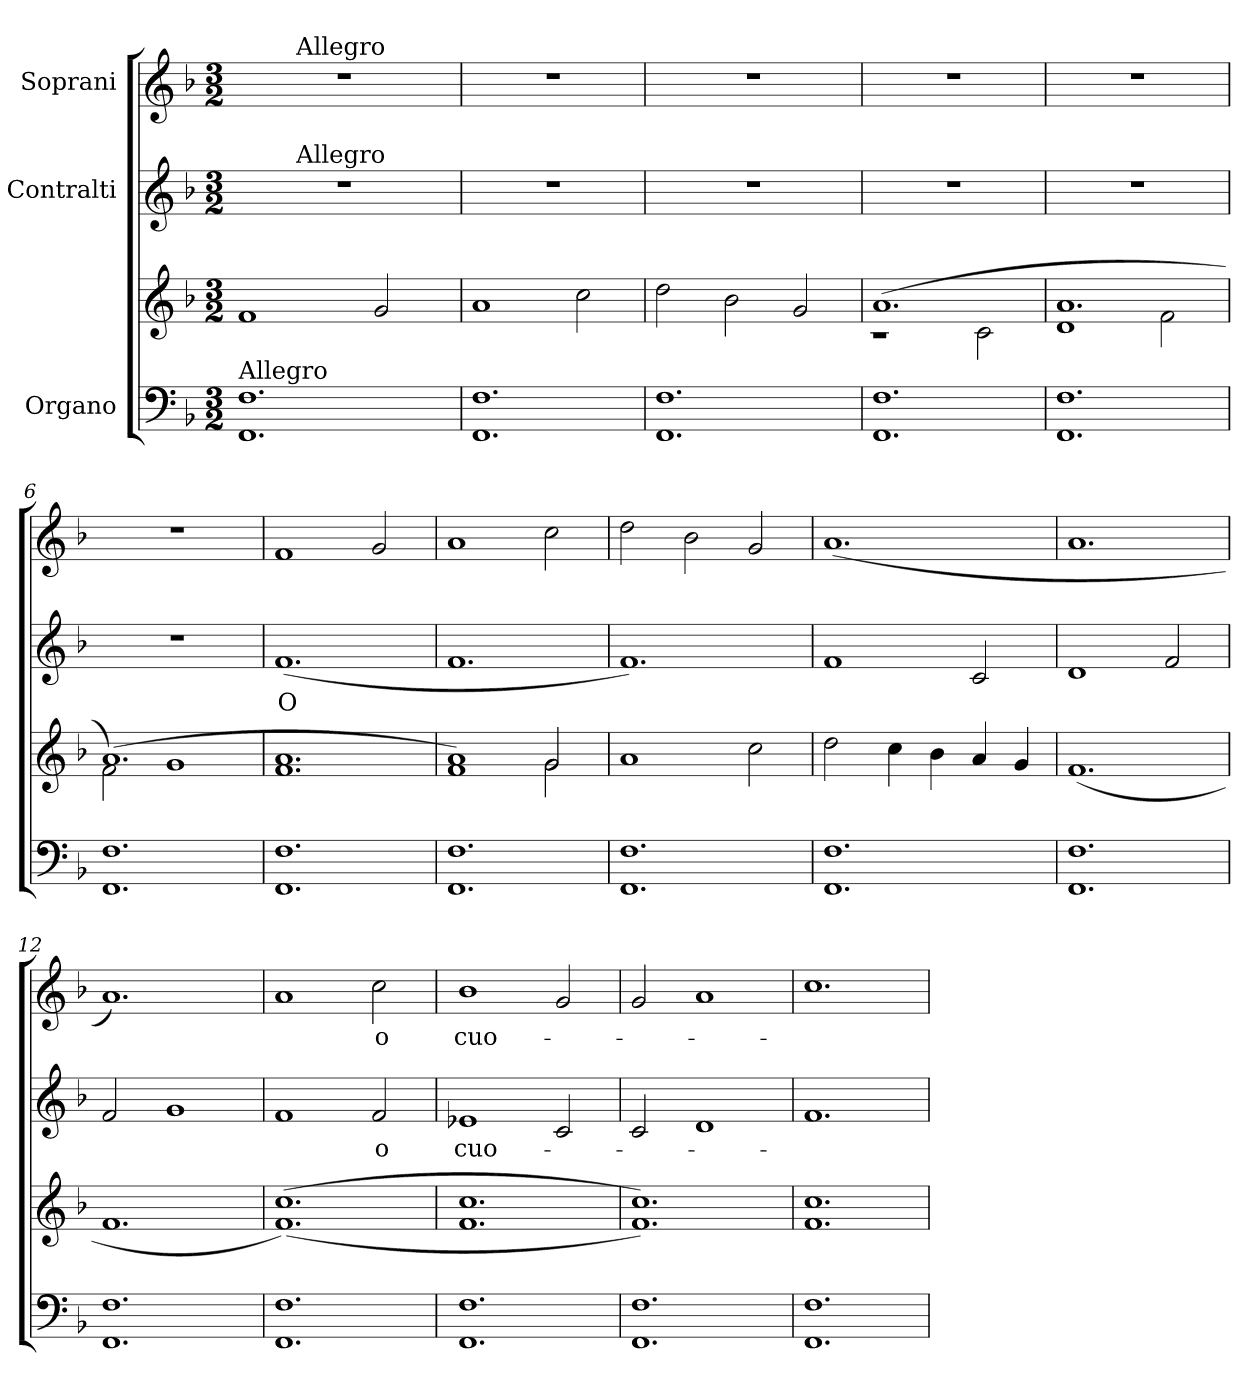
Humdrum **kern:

**kern	**kern	**kern	**text	**kern	**text
*part3	*part3	*part2	*part2	*part1	*part1
*staff4	*staff3	*staff2	*staff2	*staff1	*staff1
*I"Organo	*	*I"Contralti	*	*I"Soprani	*
*clefF4	*clefG2	*clefG2	*	*clefG2	*
*k[b-]	*k[b-]	*k[b-]	*	*k[b-]	*
*F:	*F:	*F:	*	*F:	*
*M3/2	*M3/2	*M3/2	*	*M3/2	*
=1	=1	=1	=1	=1	=1
!LO:TX:a:t=Allegro	!	!	!	!	!
!	!	!LO:N:vis=1	!	!LO:N:vis=1	!
*	*	*^	*	*^	*
1.FF 1.F	1f	1.r	4.ryy	.	1.r	4.ryy	.
!	!	!	!	!	!	!LO:TX:a:t=Allegro	!
!	!	!	!LO:TX:a:t=Allegro	!	!	!	!
.	.	.	1ryy	.	.	1ryy	.
.	2g/	.	.	.	.	.	.
.	.	.	8ryy	.	.	8ryy	.
=2	=2	=2	=2	=2	=2	=2	=2
!	!	!LO:N:vis=1	!	!	!LO:N:vis=1	!	!
*	*	*v	*v	*	*	*	*
*	*	*	*	*v	*v	*
1.FF 1.F	1a	1.r	.	1.r	.
.	2cc\	.	.	.	.
=3	=3	=3	=3	=3	=3
!	!	!LO:N:vis=1	!	!LO:N:vis=1	!
1.FF 1.F	2dd\	1.r	.	1.r	.
.	2b-\	.	.	.	.
.	2g/	.	.	.	.
=4	=4	=4	=4	=4	=4
*	*^	*	*	*	*
!	!	!	!LO:N:vis=1	!	!LO:N:vis=1	!
1.FF 1.F	(>1.a	1rc	1.r	.	1.r	.
.	.	2c\	.	.	.	.
=5	=5	=5	=5	=5	=5	=5
!	!	!	!LO:N:vis=1	!	!LO:N:vis=1	!
1.FF 1.F	1.a	1d	1.r	.	1.r	.
.	.	2f\	.	.	.	.
=6	=6	=6	=6	=6	=6	=6
!	!	!	!LO:N:vis=1	!	!LO:N:vis=1	!
1.FF 1.F	(>1.a)	2f\	1.r	.	1.r	.
.	.	1g	.	.	.	.
=7	=7	=7	=7	=7	=7	=7
!	!	!	!	!LO:LY:b	!	!
*	*v	*v	*	*	*	*
1.FF 1.F	1.f 1.a	(<1.f	O	1f<	.
.	.	.	.	2g/	.
=8	=8	=8	=8	=8	=8
*	*^	*	*	*	*
1.FF 1.F	1f	1a)	1.f	.	1a	.
.	2g/	2g\	.	.	2cc\	.
*	*v	*v	*	*	*	*
=9	=9	=9	=9	=9	=9
1.FF 1.F	1a	1.f)	.	2dd\	.
.	.	.	.	2b-\	.
.	2cc\	.	.	2g/	.
!!LO:LB:g=z
=10	=10	=10	=10	=10	=10
1.FF 1.F	2dd\	1f	.	(<1.a	.
.	4cc\	.	.	.	.
.	4b-\	.	.	.	.
.	4a/	2c/	.	.	.
.	4g/	.	.	.	.
=11	=11	=11	=11	=11	=11
1.FF 1.F	(<1.f	1d	.	1.a	.
.	.	2f/	.	.	.
=12	=12	=12	=12	=12	=12
1.FF 1.F	1.f	2f/	.	1.a)	.
.	.	1g	.	.	.
=13	=13	=13	=13	=13	=13
1.FF 1.F	(<(>1.f 1.cc)	1f	.	1a	.
!	!	!	!LO:LY:b	!	!LO:LY:b
.	.	2f/	o	2cc\	o
=14	=14	=14	=14	=14	=14
!	!	!	!LO:LY:b	!	!LO:LY:b
1.FF 1.F	1.f 1.cc	1e-X	cuo-	1b-	cuo-
.	.	2c/	.	2g/	.
=15	=15	=15	=15	=15	=15
1.FF 1.F	1.f 1.cc))	2c/	.	2g/	.
.	.	1d	.	1a	.
=16	=16	=16	=16	=16	=16
1.FF 1.F	1.f 1.cc	1.f	.	1.cc	.
=	=	=	=	=	=
*-	*-	*-	*-	*-	*-
